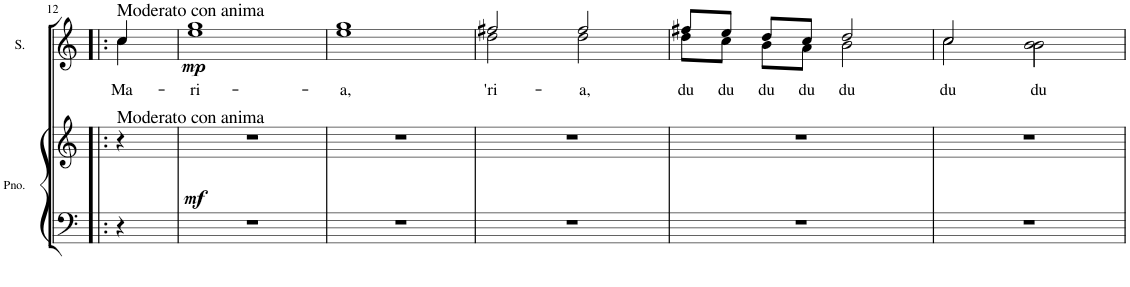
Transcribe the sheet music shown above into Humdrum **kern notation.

**kern	**text	**dynam
*part1	*part1	*part1
*staff1	*staff1	*staff1
*I"Soprano	*	*
*I'S.	*	*
!!LO:PB:g=z
*clefG2	*	*
*k[]	*	*
*M4/4	*	*
*met(c)	*	*
=12!|:	=12!|:	=12!|:
!LO:TX:a:t=Moderato con anima	!	!
!	!LO:LY:b	!LO:DY:b
*^	*	*
4cc/	4cc\	Ma-	mp
=13	=13	=13	=13
!	!	!LO:LY:b	!
1gg	1ee	-ri-	.
=14	=14	=14	=14
!	!	!LO:LY:b	!
1gg	1ee	-a,	.
=15	=15	=15	=15
!	!	!LO:LY:b	!
2ff#X/	2dd\	'ri-	.
!	!	!LO:LY:b	!
2ff#/	2dd\	-a,	.
=16	=16	=16	=16
!	!	!LO:LY:b	!
8ff#X/L	8dd\L	du	.
!	!	!LO:LY:b	!
8ee/J	8cc\J	du	.
!	!	!LO:LY:b	!
8dd/L	8b\L	du	.
!	!	!LO:LY:b	!
8cc/J	8a\J	du	.
!	!	!LO:LY:b	!
2dd/	2b\	du	.
=17	=17	=17	=17
!	!	!LO:LY:b	!
2cc/	2cc\	du	.
!	!	!LO:LY:b	!
2b\	2b\	du	.
*v	*v	*	*
=	=	=
*-	*-	*-
